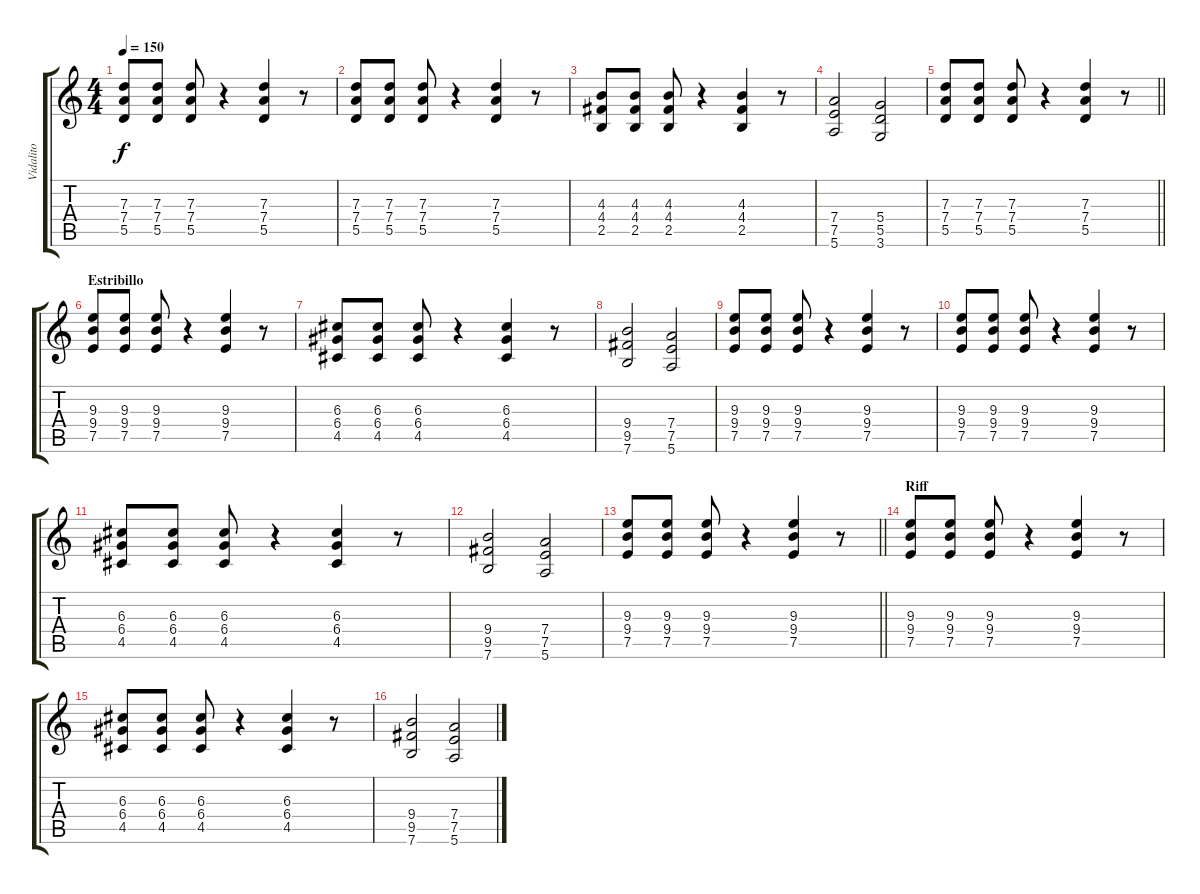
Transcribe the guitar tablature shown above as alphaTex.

\track ("Vidalito" "Vidalito") {instrument distortionguitar}
\staff {score tabs}
\tuning (E4 B3 G3 D3 A2 E2) {hide}
\ts (4 4)
\tempo 150
\clef g2
\ks c
(7.3 7.4 5.5).8{dy f} (7.3 7.4 5.5).8 (7.3 7.4 5.5).8 r.4 (7.3 7.4 5.5).4 r.8 |
(7.3 7.4 5.5).8 (7.3 7.4 5.5).8 (7.3 7.4 5.5).8 r.4 (7.3 7.4 5.5).4 r.8 |
(4.3 4.4 2.5).8 (4.3 4.4 2.5).8 (4.3 4.4 2.5).8 r.4 (4.3 4.4 2.5).4 r.8 |
(7.4 7.5 5.6).2 (5.4 5.5 3.6).2 |
\barLineRight lightlight
(7.3 7.4 5.5).8 (7.3 7.4 5.5).8 (7.3 7.4 5.5).8 r.4 (7.3 7.4 5.5).4 r.8 |
\section ("" "Estribillo")
(9.3 9.4 7.5).8 (9.3 9.4 7.5).8 (9.3 9.4 7.5).8 r.4 (9.3 9.4 7.5).4 r.8 |
(6.3 6.4 4.5).8 (6.3 6.4 4.5).8 (6.3 6.4 4.5).8 r.4 (6.3 6.4 4.5).4 r.8 |
(9.4 9.5 7.6).2 (7.4 7.5 5.6).2 |
(9.3 9.4 7.5).8 (9.3 9.4 7.5).8 (9.3 9.4 7.5).8 r.4 (9.3 9.4 7.5).4 r.8 |
(9.3 9.4 7.5).8 (9.3 9.4 7.5).8 (9.3 9.4 7.5).8 r.4 (9.3 9.4 7.5).4 r.8 |
(6.3 6.4 4.5).8 (6.3 6.4 4.5).8 (6.3 6.4 4.5).8 r.4 (6.3 6.4 4.5).4 r.8 |
(9.4 9.5 7.6).2 (7.4 7.5 5.6).2 |
\barLineRight lightlight
(9.3 9.4 7.5).8 (9.3 9.4 7.5).8 (9.3 9.4 7.5).8 r.4 (9.3 9.4 7.5).4 r.8 |
\section ("" "Riff")
(9.3 9.4 7.5).8 (9.3 9.4 7.5).8 (9.3 9.4 7.5).8 r.4 (9.3 9.4 7.5).4 r.8 |
(6.3 6.4 4.5).8 (6.3 6.4 4.5).8 (6.3 6.4 4.5).8 r.4 (6.3 6.4 4.5).4 r.8 |
(9.4 9.5 7.6).2 (7.4 7.5 5.6).2
